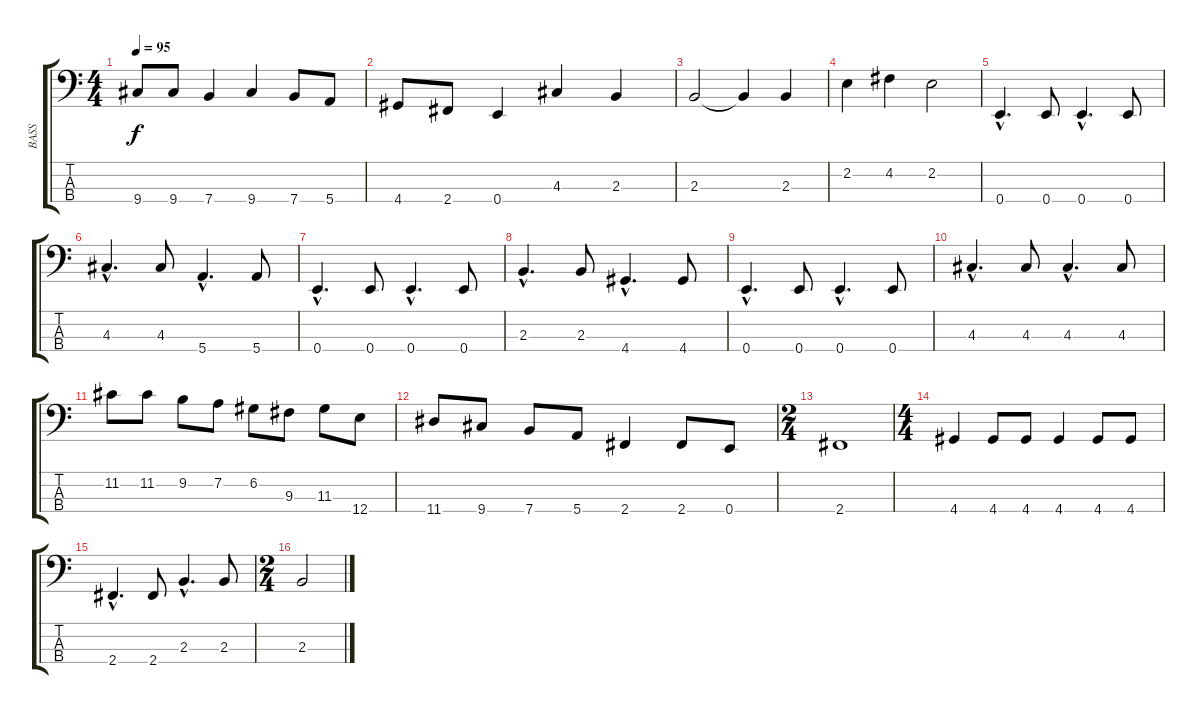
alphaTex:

\track ("BASS" "BASS") {instrument electricbassfinger}
\staff {score tabs}
\tuning (G2 D2 A1 E1) {hide}
\ts (4 4)
\tempo 95
\clef f4
\ks c
9.4.8{dy f} 9.4.8 7.4.4 9.4.4 7.4.8 5.4.8 |
4.4.8 2.4.8 0.4.4 4.3.4 2.3.4 |
2.3.2 2.3{t}.4 2.3.4 |
2.2.4 4.2.4 2.2.2 |
0.4{hac}.4{d} 0.4.8 0.4{hac}.4{d} 0.4.8 |
4.3{hac}.4{d} 4.3.8 5.4{hac}.4{d} 5.4.8 |
0.4{hac}.4{d} 0.4.8 0.4{hac}.4{d} 0.4.8 |
2.3{hac}.4{d} 2.3.8 4.4{hac}.4{d} 4.4.8 |
0.4{hac}.4{d} 0.4.8 0.4{hac}.4{d} 0.4.8 |
4.3{hac}.4{d} 4.3.8 4.3{hac}.4{d} 4.3.8 |
11.2.8 11.2.8 9.2.8 7.2.8 6.2.8 9.3.8 11.3.8 12.4.8 |
11.4.8 9.4.8 7.4.8 5.4.8 2.4.4 2.4.8 0.4.8 |
\ts (2 4)
2.4.1 |
\ts (4 4)
4.4.4 4.4.8 4.4.8 4.4.4 4.4.8 4.4.8 |
2.4{hac}.4{d} 2.4.8 2.3{hac}.4{d} 2.3.8 |
\ts (2 4)
2.3.2
